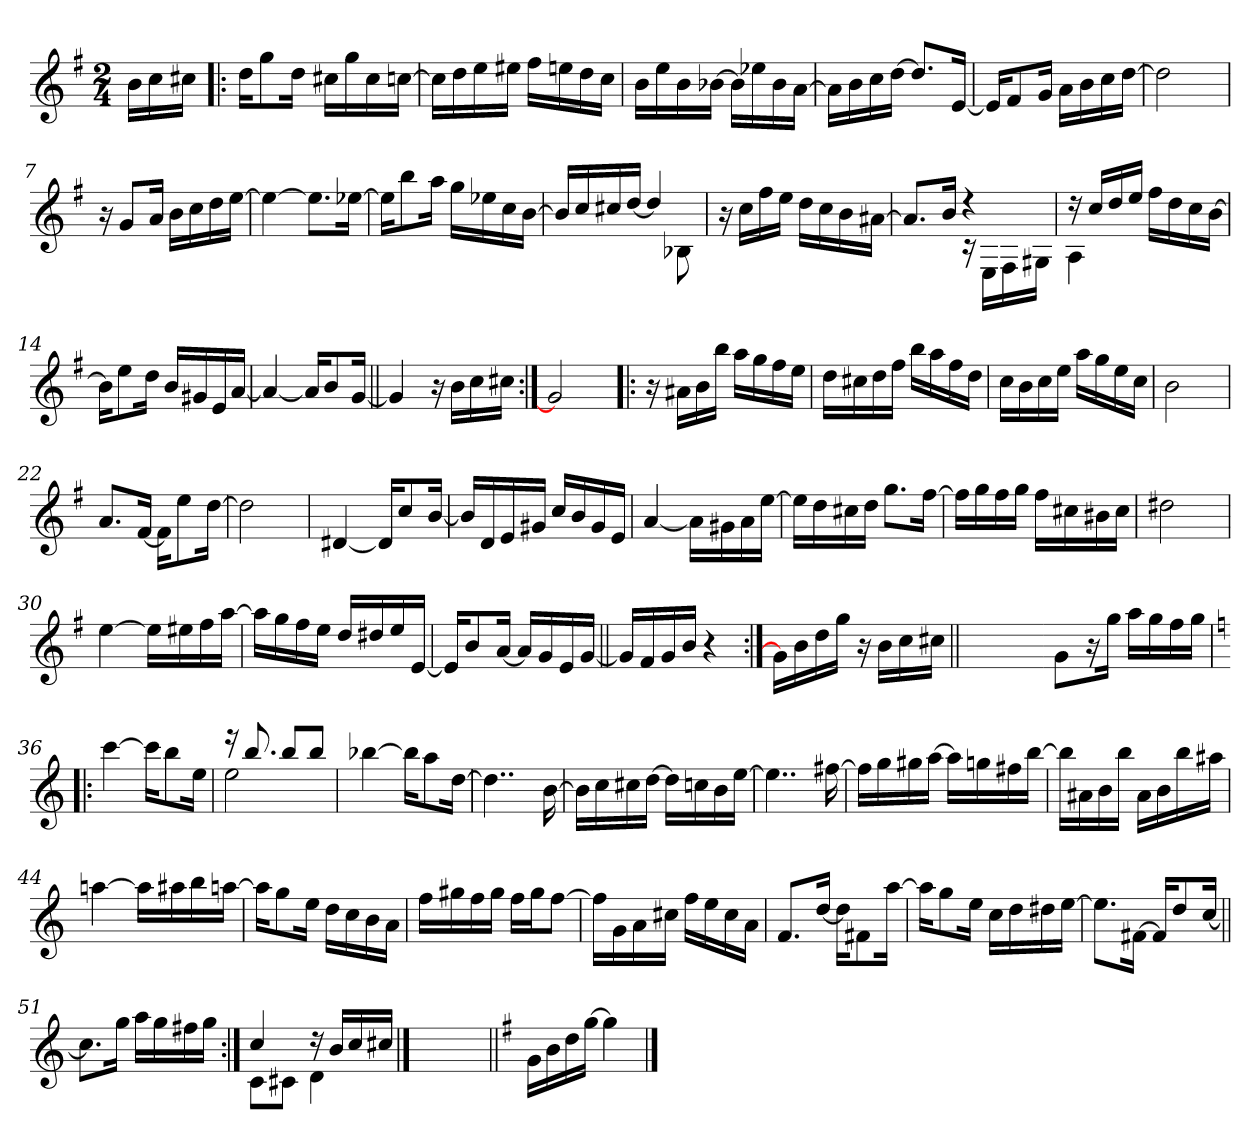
**kern
*part1
*staff1
*clefG2
*k[f#]
*G:
*M2/4
=
16b\LL
16cc\
16cc#X\JJ
=1!|:
16dd\KL
8gg\
16dd\Jk
16cc#X\LL
16gg\
16cc#\
[16ccn\JJ
=2
16cc\LL]
16dd\
16ee\
16ee#X\JJ
16ff#\LL
16een\
16dd\
16cc\JJ
=3
16b\LL
16ee\
16b\
[16b-X\JJ
16b-\LL]
16ee-X\
16b-\
[16a\JJ
!!LO:LB:g=z
=4
16a\LL]
16b\
16cc\
[16dd\JJ
8.dd/L]
[16e/Jk
=5
16e/KL]
8f#/
16g/Jk
16a\LL
16b\
16cc\
[16dd\JJ
=6
2dd\]
=7
16r
8g/L
16a/Jk
16b\LL
16cc\
16dd\
[16ee\JJ
=8
4ee\_
8.ee\L]
[16ee-X\Jk
!!LO:LB:g=z
=9
16ee-\KL]
8bb\
16aa\Jk
16gg\LL
16ee-X\
16cc\
[16b\JJ
=10
*^
16b/LL]	4.ryy
16cc/	.
16cc#X/	.
[>16dd/JJ	.
4dd/]	.
.	8B-X!\
*v	*v
=11
16r
16cc\LL
16ff#\
16ee\JJ
16dd\LL
16cc\
16b\
[16a#X\JJ
=12
*^
8.a#/L]	4ryy
16b/Jk	.
4rdd	16rc
.	16E!\LL
.	16F#!\
.	16G#X!\JJ
!!LO:LB:g=z	!!
=13	=13
16rdd	4A!\
16cc/LL	.
16dd/	.
16ee/JJ	.
16ff#\LL	4ryy
16dd\	.
16cc\	.
[<16b\JJ	.
*v	*v
=14
16b\KL]
8ee\
16dd\Jk
16b/LL
16g#X/
16e/
[16a/JJ
=15
4a/_
16a/KL]
8b/
[16g/Jk
=16||
4g/]
16r
16b\LL
16cc\
16cc#X\JJ
!!LO:LB:g=z
=17:|!
2g/]
=18!|:
16r
16a#X\LL
16b\
16bb\JJ
16aa\LL
16gg\
16ff#\
16ee\JJ
=19
16dd\LL
16cc#X\
16dd\
16ff#\JJ
16bb\LL
16aa\
16ff#\
16dd\JJ
=20
16cc\LL
16b\
16cc\
16ee\JJ
16aa\LL
16gg\
16ee\
16cc\JJ
=21
2b\
!!LO:LB:g=z
=22
8.a/L
[16f#/Jk
16f#\KL]
8ee\
[16dd\Jk
=23
2dd\]
=24
[4d#X/
16d#/KL]
8cc/
[16b/Jk
=25
16b/LL]
16d/
16e/
16g#X/JJ
16cc/LL
16b/
16g#/
16e/JJ
!!LO:LB:g=z
=26
[4a/
16a\LL]
16g#X\
16a\
[16ee\JJ
=27
16ee\LL]
16dd\
16cc#X\
16dd\JJ
8.gg\L
[16ff#\Jk
=28
16ff#\LL]
16gg\
16ff#\
16gg\JJ
16ff#\LL
16cc#X\
16b#X\
16cc#\JJ
=29
2dd#X\
!!LO:LB:g=z
=30
[4ee\
16ee\LL]
16ee#X\
16ff#\
[16aa\JJ
=31
16aa\LL]
16gg\
16ff#\
16ee\JJ
16dd/LL
16dd#X/
16ee/
[16e/JJ
=32
16e/KL]
8b/
[16a/Jk
16a/LL]
16g/
16e/
[16g/JJ
=33||
16g/LL]
16f#/
16g/
16b/JJ
4r
!!LO:LB:g=z
=34:|!
16g\LL]
16b\
16dd\
16gg\JJ
16r
16b\LL
16cc\
16cc#X\JJ
=34X1||
*stria0
2ryy
!!LO:PB:g=z
=35-
*stria5
8g\L
16r
16gg\Jk
16aa\LL
16gg\
16ff#\
16gg\JJ
=36!|:
*k[]
*C:
[4ccc\
16ccc\KL]
8bb\
16ee\Jk
=37
*^
2ee\	16rddd
.	8.bb!/
.	8bb!/L
.	8bb!/J
*v	*v
=38
[4bb-X\
16bb-\KL]
8aa\
[16dd\Jk
=39
4..dd\]
[16b\
!!LO:LB:g=z
=40
16b\LL]
16cc\
16cc#X\
[16dd\JJ
16dd\LL]
16ccn\
16b\
[16ee\JJ
=41
4..ee\]
[16ff#X\
=42
16ff#\LL]
16gg\
16gg#X\
[16aa\JJ
16aa\LL]
16ggn\
16ff#X\
[16bb\JJ
=43
16bb\LL]
16a#X\
16b\
16bb\JJ
16a#\LL
16b\
16bb\
16aa#X\JJ
!!LO:LB:g=z
=44
[4aan\
16aa\LL]
16aa#X\
16bb\
[16aan\JJ
=45
16aa\KL]
8gg\
16ee\Jk
16dd\LL
16cc\
16b\
16a\JJ
=46
16ff\LL
16gg#X\
16ff\
16gg#\JJ
16ff\LL
16gg#\J
[8ff\J
=47
16ff\LL]
16g\
16a\
16cc#X\JJ
16ff\LL
16ee\
16cc#\
16a\JJ
!!LO:LB:g=z
=48
8.f/L
[16dd/Jk
16dd\KL]
8f#X\
[16aa\Jk
=49
16aa\KL]
8gg\
16ee\Jk
16cc\LL
16dd\
16dd#X\
[16ee\JJ
=50
8.ee\L]
[16f#X\Jk
16f#/KL]
8dd/
[16cc/Jk
=51||
8.cc\L]
16gg\Jk
16aa\LL
16gg\
16ff#X\
16gg\JJ
!!LO:LB:g=z
=52:|!
*^
4cc/	8c!\L
.	8c#X!\J
16rdd	4d!\
16b/LL	.
16cc/	.
16cc#X/JJ	.
*v	*v
==53
*stria0
2ryy
=54||
*stria5
*k[f#]
*G:
16g\LL
16b\
16dd\
[16gg\JJ
4gg\]
==
*-
